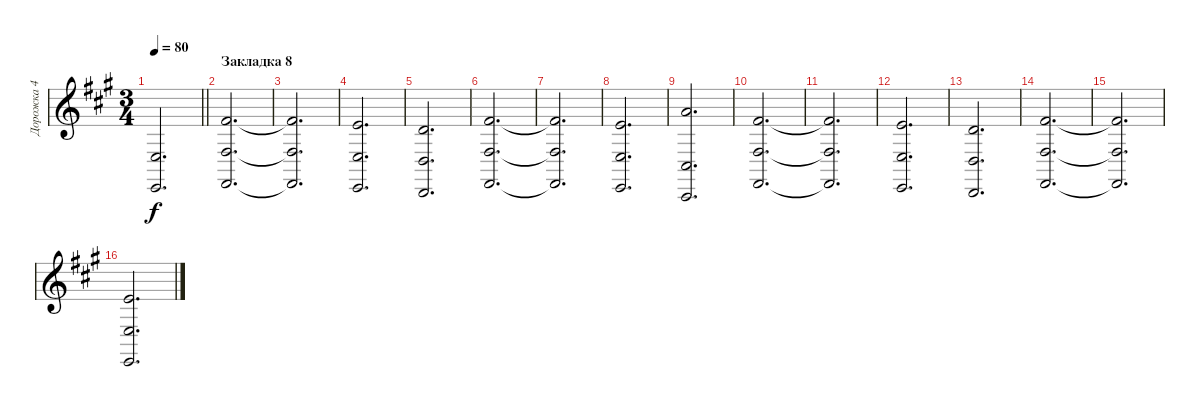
\track ("Дорожка 4" "Дорожка 4") {instrument pad2warm}
\staff {score}
\tuning (C4 G3 Eb3 Bb2 F2 C2) {hide}
\ts (3 4)
\tempo 80
\clef g2
\barLineRight lightlight
\ks f#minor
(6.4 4.6).2{d dy f} |
\section ("" "Закладка 8")
(6.1 3.3 6.6).2{d} |
(6.1{t} 3.3{t} 6.6{t}).2{d} |
(4.1 6.4 4.6).2{d} |
(2.1 4.4 2.6).2{d} |
(6.1 3.3 6.6).2{d} |
(6.1{t} 3.3{t} 6.6{t}).2{d} |
(4.1 6.4 4.6).2{d} |
(9.1 3.4 1.6).2{d} |
(6.1 3.3 6.6).2{d} |
(6.1{t} 3.3{t} 6.6{t}).2{d} |
(4.1 6.4 4.6).2{d} |
(2.1 4.4 2.6).2{d} |
(6.1 3.3 6.6).2{d} |
(6.1{t} 3.3{t} 6.6{t}).2{d} |
(4.1 6.4 4.6).2{d}
